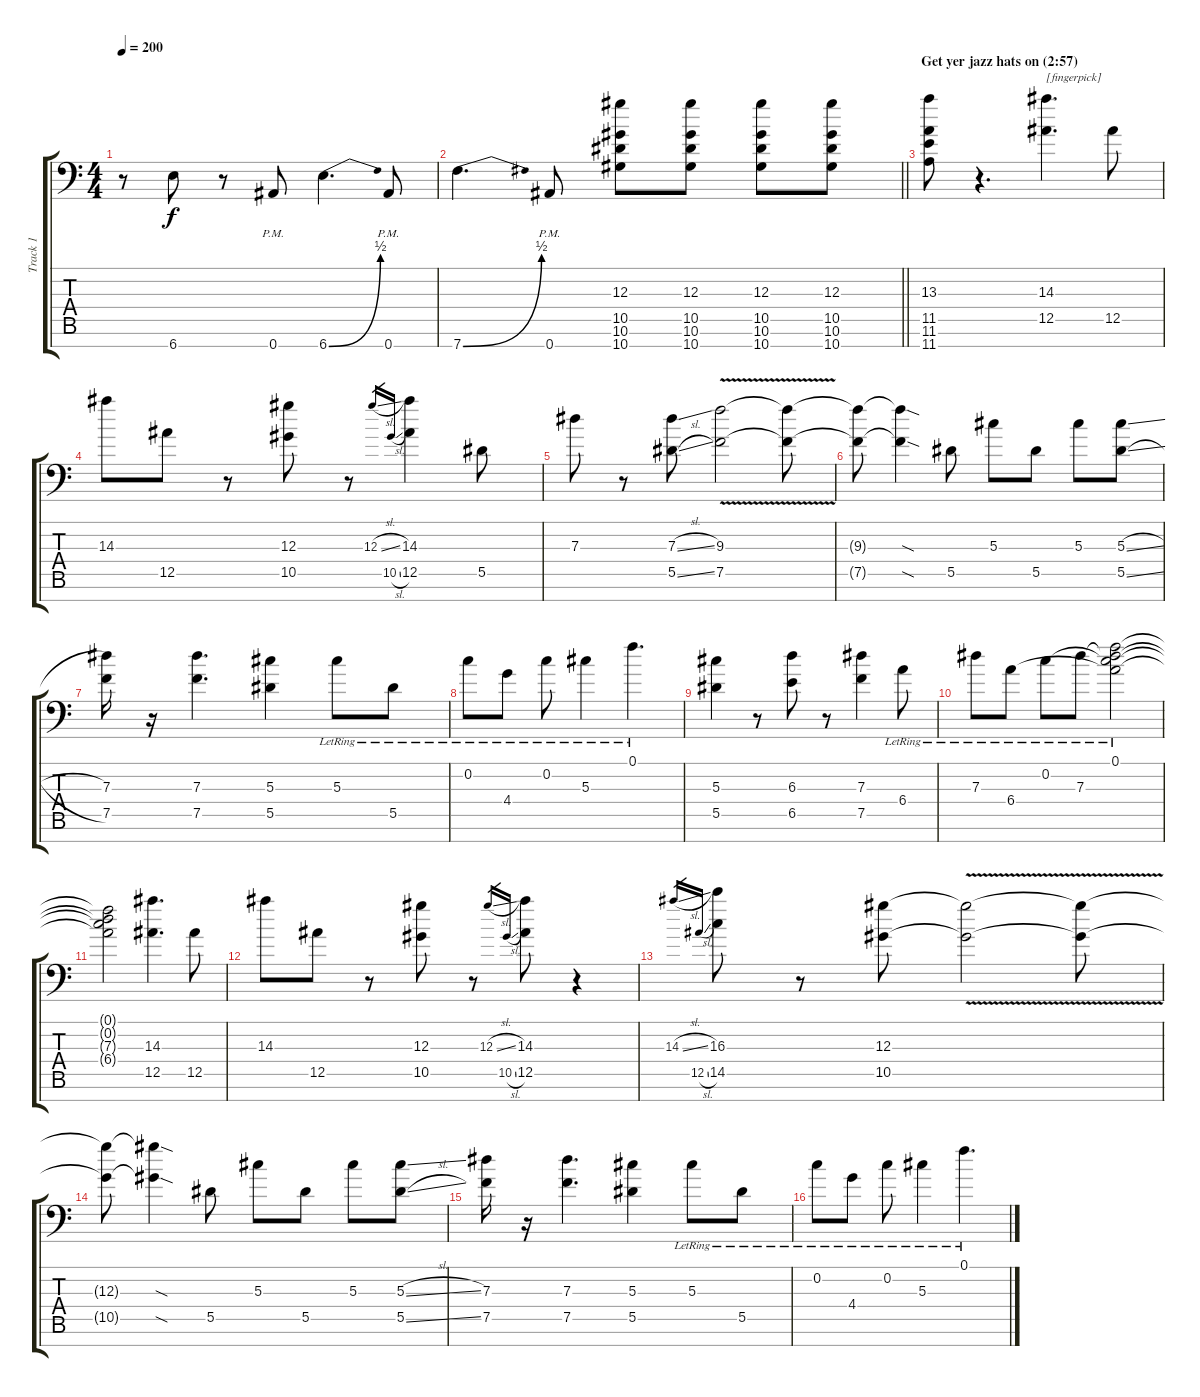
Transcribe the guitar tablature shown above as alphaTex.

\track ("Track 1" "Track 1") {instrument overdrivenguitar}
\staff {score tabs}
\tuning (F4 C4 Ab3 Eb3 Bb2 F2 Bb1) {hide}
\ts (4 4)
\tempo 200
\clef f4
\ks c
r.8{dy f} 6.7.8 r.8 0.7{pm}.8 6.7{be (bend 0 0 60 2)}.4{d} 0.7{pm}.8 |
\barLineRight lightlight
7.7{be (bend 0 0 60 2)}.4{d} 0.7{pm}.8 (12.3 10.5 10.6 10.7).8 (12.3 10.5 10.6 10.7).8 (12.3 10.5 10.6 10.7).8 (12.3 10.5 10.6 10.7).8 |
\section ("" "Get yer jazz hats on (2:57)")
(13.3 11.5 11.6 11.7).8 r.4{d} (14.3 12.5).4{d txt "[fingerpick]" balance 8 instrument electricguitarjazz} 12.5.8 |
14.3.8 12.5.8 r.8 (12.3 10.5).8 r.8 12.3{sl}.16{gr} 10.5{sl}.16{gr} (14.3 12.5).4 5.5.8 |
7.3.8 r.8 (7.3{sl} 5.5{sl}).8 (9.3{v} 7.5{v}).2 (9.3{t} 7.5{t}).8 |
(9.3{t} 7.5{t}).8 (9.3{sod t} 7.5{sod t}).4 5.5.8 5.3.8 5.5.8 5.3.8 (5.3{sl} 5.5{sl}).8 |
(7.3 7.5).16 r.16 (7.3 7.5).4{d} (5.3 5.5).4 5.3{lr}.8 5.5{lr}.8 |
0.2{lr}.8 4.4{lr}.8 0.2{lr}.8 5.3{lr}.4 0.1{lr}.4{d} |
(5.3 5.5).4 r.8 (6.3 6.5).8 r.8 (7.3 7.5).4 6.4{lr}.8 |
7.3{lr}.8 6.4{lr}.8 0.2{lr}.8 7.3{lr}.8 (0.1{lr} 0.2{t} 7.3{t} 6.4{t}).2 |
(0.1{t} 0.2{t} 7.3{t} 6.4{t}).2 (14.3 12.5).4{d} 12.5.8 |
14.3.8 12.5.8 r.8 (12.3 10.5).8 r.8 12.3{sl}.16{gr} 10.5{sl}.16{gr} (14.3 12.5).8 r.4 |
14.3{sl}.16{gr} 12.5{sl}.16{gr} (16.3 14.5).8 r.8 (12.3 10.5).8 (12.3{v t} 10.5{v t}).2 (12.3{t} 10.5{t}).8 |
(12.3{t} 10.5{t}).8 (12.3{sod t} 10.5{sod t}).4 5.5.8 5.3.8 5.5.8 5.3.8 (5.3{sl} 5.5{sl}).8 |
(7.3 7.5).16 r.16 (7.3 7.5).4{d} (5.3 5.5).4 5.3{lr}.8 5.5{lr}.8 |
0.2{lr}.8 4.4{lr}.8 0.2{lr}.8 5.3{lr}.4 0.1{lr}.4{d}
